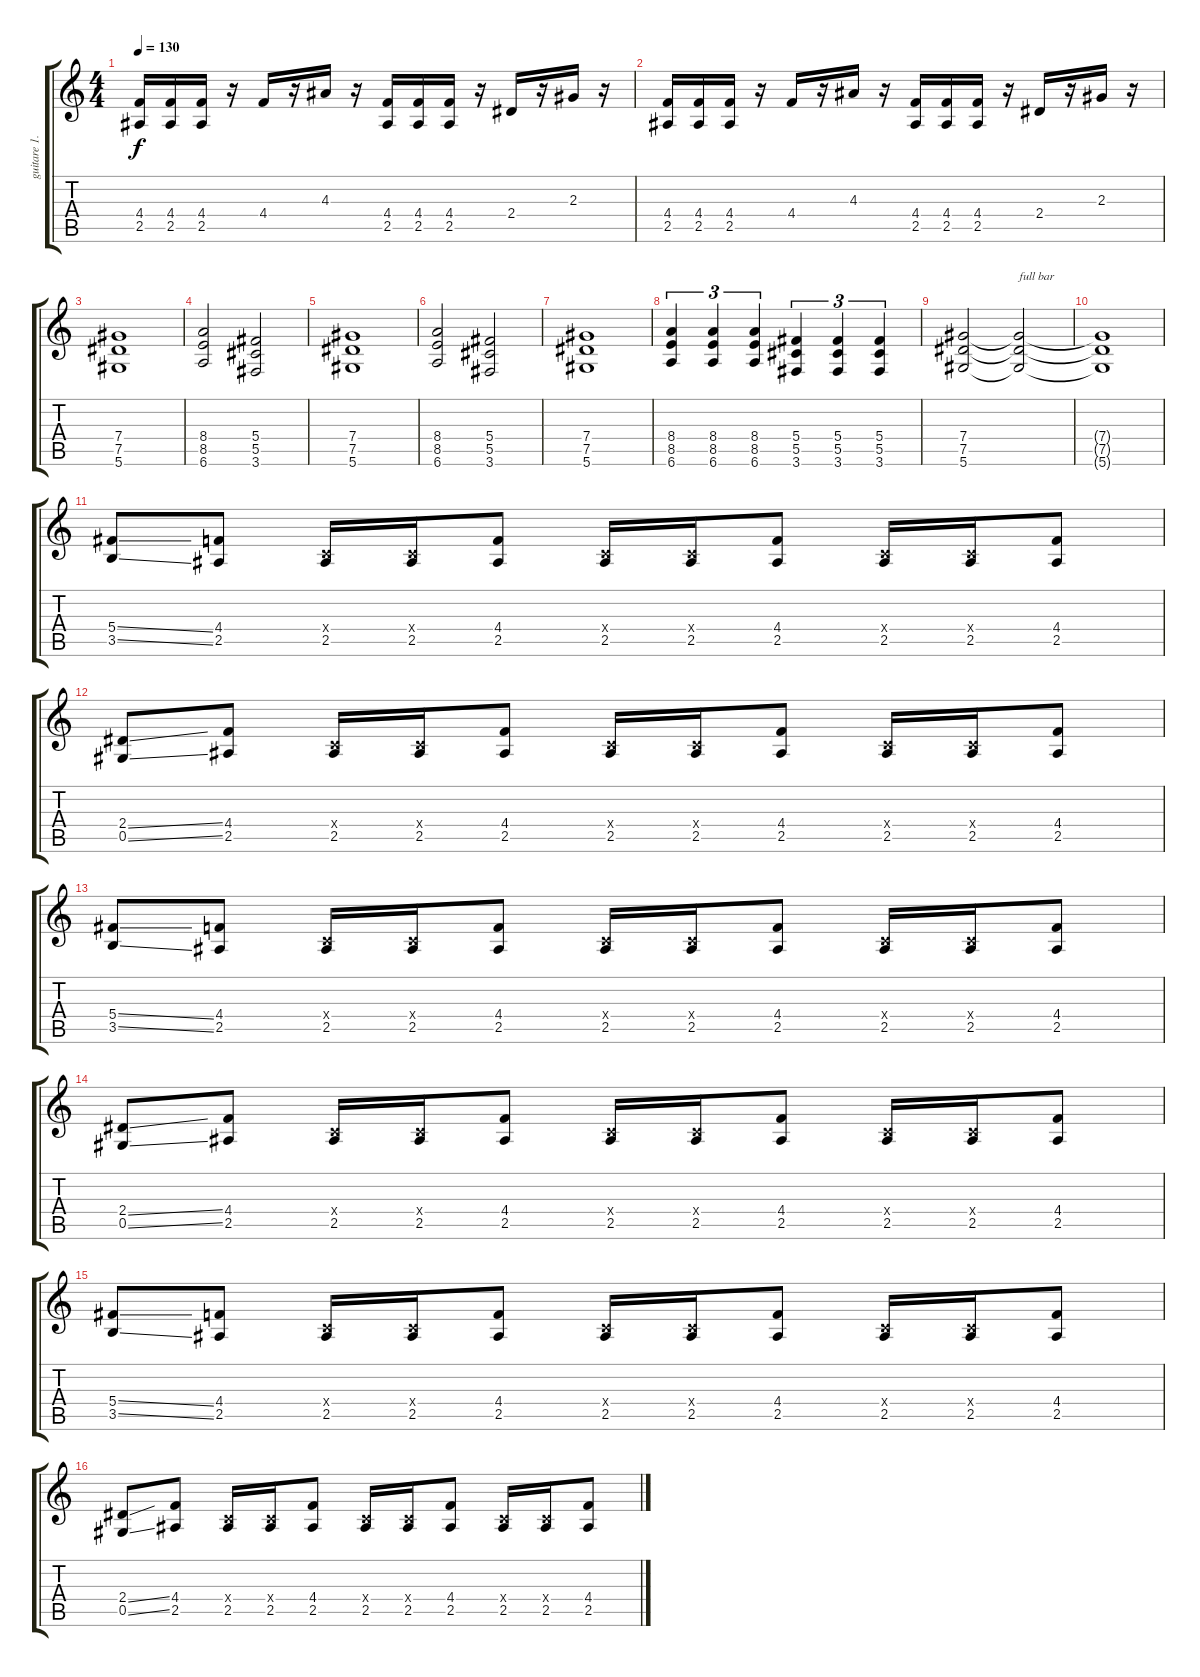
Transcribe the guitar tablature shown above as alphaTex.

\track ("guitare 1." "guitare 1.") {instrument distortionguitar}
\staff {score tabs}
\tuning (Eb4 Bb3 Gb3 Db3 Ab2 Eb2) {hide}
\ts (4 4)
\tempo 130
\clef g2
\ks c
(4.4 2.5).16{dy f} (4.4 2.5).16 (4.4 2.5).16 r.16 4.4.16 r.16 4.3.16 r.16 (4.4 2.5).16 (4.4 2.5).16 (4.4 2.5).16 r.16 2.4.16 r.16 2.3.16 r.16 |
(4.4 2.5).16 (4.4 2.5).16 (4.4 2.5).16 r.16 4.4.16 r.16 4.3.16 r.16 (4.4 2.5).16 (4.4 2.5).16 (4.4 2.5).16 r.16 2.4.16 r.16 2.3.16 r.16 |
(7.4 7.5 5.6).1 |
(8.4 8.5 6.6).2 (5.4 5.5 3.6).2 |
(7.4 7.5 5.6).1 |
(8.4 8.5 6.6).2 (5.4 5.5 3.6).2 |
(7.4 7.5 5.6).1 |
(8.4 8.5 6.6).4{tu (3 2)} (8.4 8.5 6.6).4{tu (3 2)} (8.4 8.5 6.6).4{tu (3 2)} (5.4 5.5 3.6).4{tu (3 2)} (5.4 5.5 3.6).4{tu (3 2)} (5.4 5.5 3.6).4{tu (3 2)} |
(7.4 7.5 5.6).2 (7.4{t} 7.5{t} 5.6{t}).2{txt "full bar"} |
(7.4{t} 7.5{t} 5.6{t}).1 |
(5.4{ss} 3.5{ss}).8 (4.4 2.5).8 (-1.4{x} 2.5).16 (-1.4{x} 2.5).16 (4.4 2.5).8 (-1.4{x} 2.5).16 (-1.4{x} 2.5).16 (4.4 2.5).8 (-1.4{x} 2.5).16 (-1.4{x} 2.5).16 (4.4 2.5).8 |
(2.4{ss} 0.5{ss}).8 (4.4 2.5).8 (-1.4{x} 2.5).16 (-1.4{x} 2.5).16 (4.4 2.5).8 (-1.4{x} 2.5).16 (-1.4{x} 2.5).16 (4.4 2.5).8 (-1.4{x} 2.5).16 (-1.4{x} 2.5).16 (4.4 2.5).8 |
(5.4{ss} 3.5{ss}).8 (4.4 2.5).8 (-1.4{x} 2.5).16 (-1.4{x} 2.5).16 (4.4 2.5).8 (-1.4{x} 2.5).16 (-1.4{x} 2.5).16 (4.4 2.5).8 (-1.4{x} 2.5).16 (-1.4{x} 2.5).16 (4.4 2.5).8 |
(2.4{ss} 0.5{ss}).8 (4.4 2.5).8 (-1.4{x} 2.5).16 (-1.4{x} 2.5).16 (4.4 2.5).8 (-1.4{x} 2.5).16 (-1.4{x} 2.5).16 (4.4 2.5).8 (-1.4{x} 2.5).16 (-1.4{x} 2.5).16 (4.4 2.5).8 |
(5.4{ss} 3.5{ss}).8 (4.4 2.5).8 (-1.4{x} 2.5).16 (-1.4{x} 2.5).16 (4.4 2.5).8 (-1.4{x} 2.5).16 (-1.4{x} 2.5).16 (4.4 2.5).8 (-1.4{x} 2.5).16 (-1.4{x} 2.5).16 (4.4 2.5).8 |
(2.4{ss} 0.5{ss}).8 (4.4 2.5).8 (-1.4{x} 2.5).16 (-1.4{x} 2.5).16 (4.4 2.5).8 (-1.4{x} 2.5).16 (-1.4{x} 2.5).16 (4.4 2.5).8 (-1.4{x} 2.5).16 (-1.4{x} 2.5).16 (4.4 2.5).8
